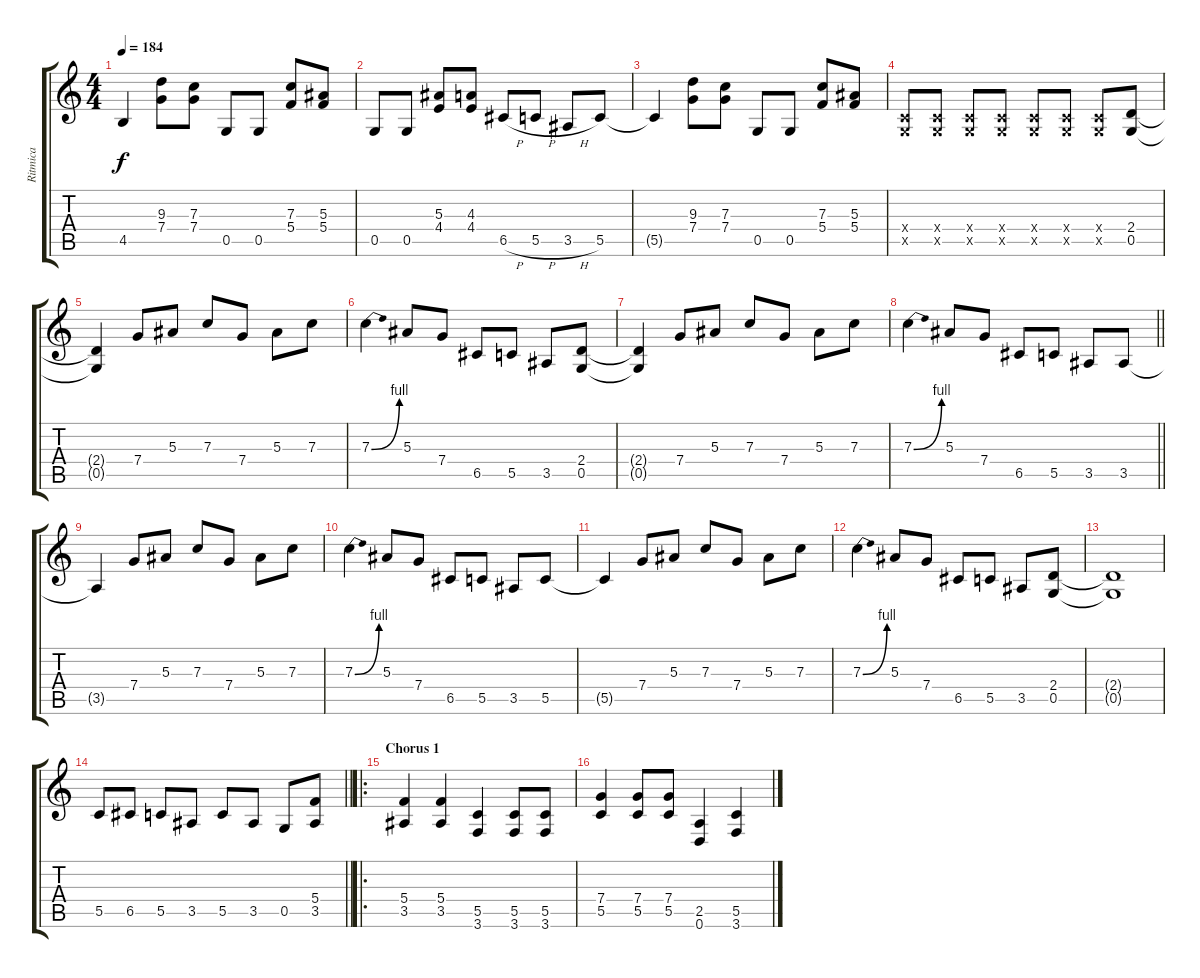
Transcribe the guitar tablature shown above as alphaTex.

\track ("Ritmica" "Ritmica") {instrument distortionguitar}
\staff {score tabs}
\tuning (D4 A3 F3 C3 G2 D2) {hide}
\ts (4 4)
\tempo 184
\clef g2
\ks c
4.5.4{dy f} (9.3 7.4).8 (7.3 7.4).8 0.5.8 0.5.8 (7.3 5.4).8 (5.3 5.4).8 |
0.5.8 0.5.8 (5.3 4.4).8 (4.3 4.4).8 6.5{h}.8 5.5{h}.8 3.5{h}.8 5.5.8 |
5.5{t}.4 (9.3 7.4).8 (7.3 7.4).8 0.5.8 0.5.8 (7.3 5.4).8 (5.3 5.4).8 |
(0.4{x} 0.5{x}).8 (0.4{x} 0.5{x}).8 (0.4{x} 0.5{x}).8 (0.4{x} 0.5{x}).8 (0.4{x} 0.5{x}).8 (0.4{x} 0.5{x}).8 (0.4{x} 0.5{x}).8 (2.4 0.5).8 |
(2.4{t} 0.5{t}).4 7.4.8 5.3.8 7.3.8 7.4.8 5.3.8 7.3.8 |
7.3{be (bend 0 0 60 4)}.4 5.3.8 7.4.8 6.5.8 5.5.8 3.5.8 (2.4 0.5).8 |
(2.4{t} 0.5{t}).4 7.4.8 5.3.8 7.3.8 7.4.8 5.3.8 7.3.8 |
\barLineRight lightlight
7.3{be (bend 0 0 60 4)}.4 5.3.8 7.4.8 6.5.8 5.5.8 3.5.8 3.5.8 |
3.5{t}.4 7.4.8 5.3.8 7.3.8 7.4.8 5.3.8 7.3.8 |
7.3{be (bend 0 0 60 4)}.4 5.3.8 7.4.8 6.5.8 5.5.8 3.5.8 5.5.8 |
5.5{t}.4 7.4.8 5.3.8 7.3.8 7.4.8 5.3.8 7.3.8 |
7.3{be (bend 0 0 60 4)}.4 5.3.8 7.4.8 6.5.8 5.5.8 3.5.8 (2.4 0.5).8 |
(2.4{t} 0.5{t}).1 |
\barLineRight lightlight
5.5.8 6.5.8 5.5.8 3.5.8 5.5.8 3.5.8 0.5.8 (5.4 3.5).8 |
\ro
\section ("" "Chorus 1")
(5.4 3.5).4 (5.4 3.5).4 (5.5 3.6).4 (5.5 3.6).8 (5.5 3.6).8 |
(7.4 5.5).4 (7.4 5.5).8 (7.4 5.5).8 (2.5 0.6).4 (5.5 3.6).4
